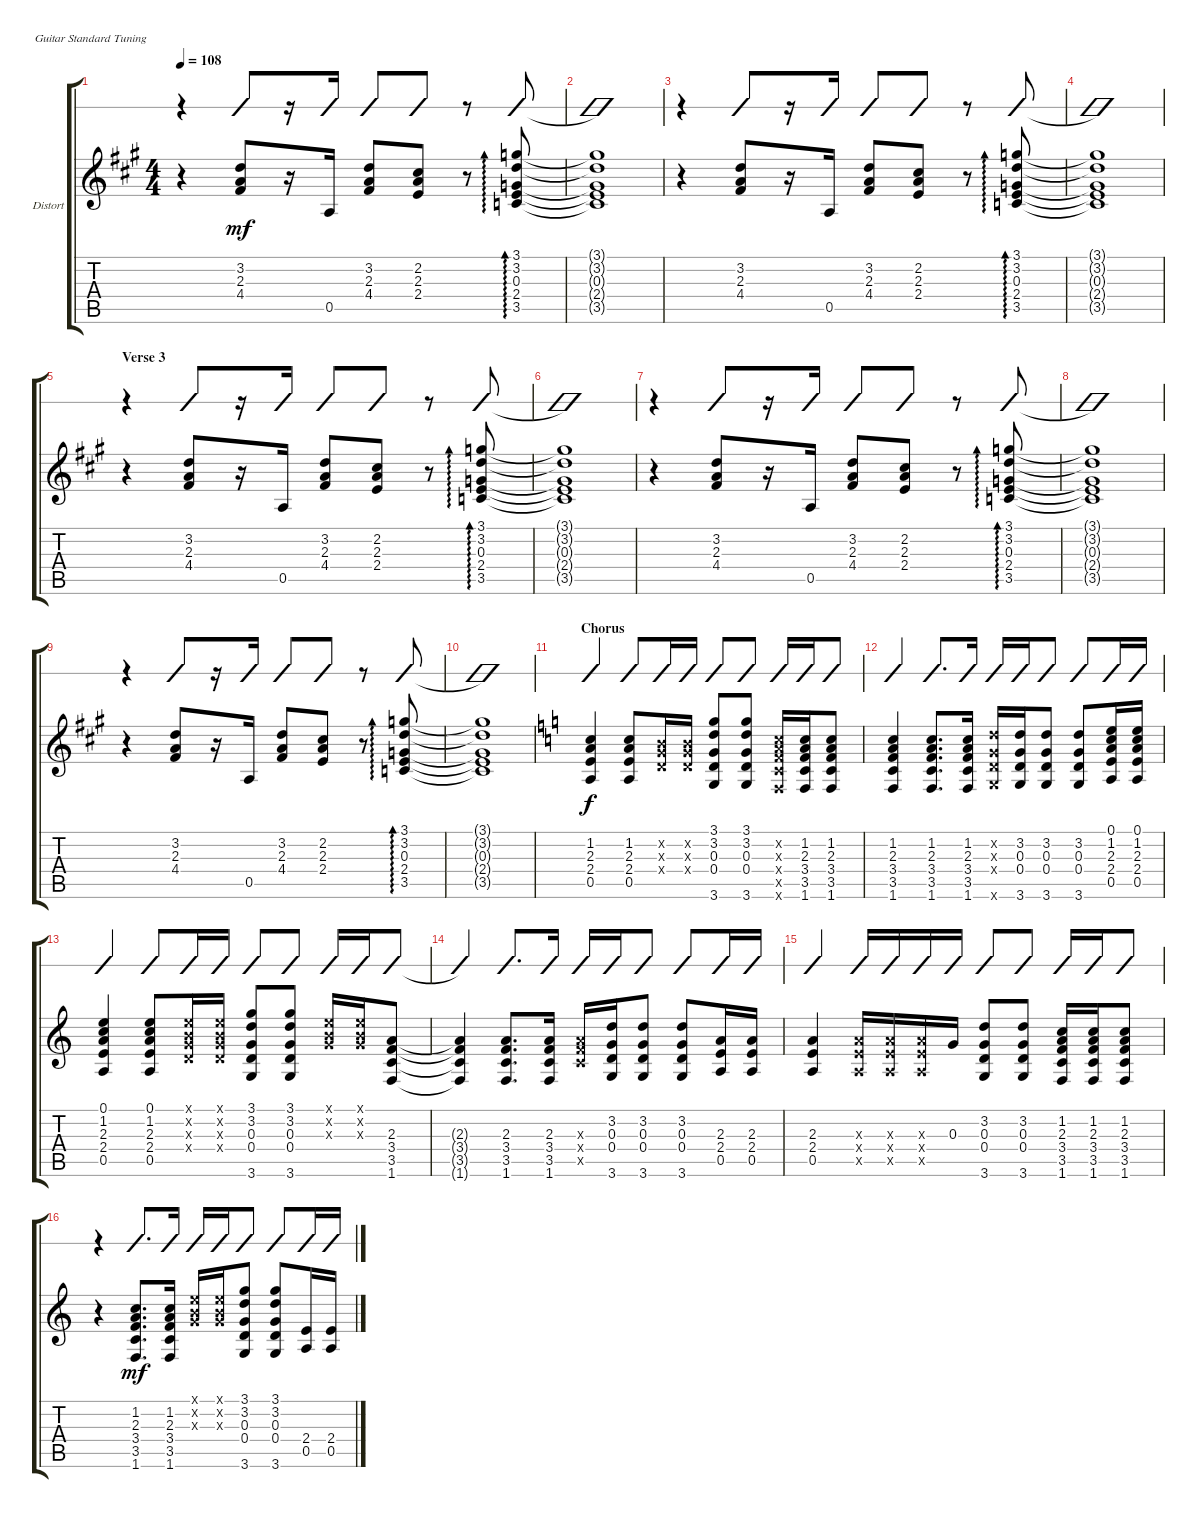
\defaultSystemsLayout 4
\bracketExtendMode groupsimilarinstruments
\firstSystemTrackNameOrientation horizontal
\otherSystemsTrackNameOrientation horizontal
\track ("Distort (GTR1)" "Distort") {instrument overdrivenguitar}
\staff {score tabs slash}
\tuning (E4 B3 G3 D3 A2 E2)
\ts (4 4)
\tempo 108
\clef g2
\ks a
r.4{dy f} (3.2 2.3 4.4).8{dy mf} r.16 0.5.16 (4.4 2.3 3.2).8 (2.2 2.3 2.4).8 r.8 (3.1 3.2 0.3 2.4 3.5).8{ad 0} |
(3.5{t} 2.4{t} 0.3{t} 3.2{t} 3.1{t}).1 |
r.4 (3.2 2.3 4.4).8 r.16 0.5.16 (4.4 2.3 3.2).8 (2.2 2.3 2.4).8 r.8 (3.1 3.2 0.3 2.4 3.5).8{ad 0} |
(3.5{t} 2.4{t} 0.3{t} 3.2{t} 3.1{t}).1 |
\section ("" "Verse 3")
r.4 (3.2 2.3 4.4).8 r.16 0.5.16 (4.4 2.3 3.2).8 (2.2 2.3 2.4).8 r.8 (3.1 3.2 0.3 2.4 3.5).8{ad 0} |
(3.5{t} 2.4{t} 0.3{t} 3.2{t} 3.1{t}).1 |
r.4 (3.2 2.3 4.4).8 r.16 0.5.16 (4.4 2.3 3.2).8 (2.2 2.3 2.4).8 r.8 (3.1 3.2 0.3 2.4 3.5).8{ad 0} |
(3.5{t} 2.4{t} 0.3{t} 3.2{t} 3.1{t}).1 |
r.4 (3.2 2.3 4.4).8 r.16 0.5.16 (4.4 2.3 3.2).8 (2.2 2.3 2.4).8 r.8 (3.1 3.2 0.3 2.4 3.5).8{ad 0} |
(3.5{t} 2.4{t} 0.3{t} 3.2{t} 3.1{t}).1 |
\section ("" "Chorus")
\ks c
(1.2 2.3 2.4 0.5).4{dy f} (1.2 2.3 2.4 0.5).8 (0.4{x} 0.3{x} 0.2{x}).16 (0.2{x} 0.3{x} 0.4{x}).16 (3.1 3.2 0.3 0.4 3.6).8 (3.1 3.2 0.3 0.4 3.6).8 (1.6{x} 3.5{x} 3.4{x} 2.3{x} 1.2{x}).16 (1.2 2.3 3.4 3.5 1.6).16 (1.6 3.5 3.4 2.3 1.2).8 |
(1.2 2.3 3.4 3.5 1.6).4 (1.2 2.3 3.4 3.5 1.6).8{d} (1.2 2.3 3.4 3.5 1.6).16 (3.2{x} 0.3{x} 0.4{x} 3.6{x}).16 (3.6 0.4 0.3 3.2).16 (3.6 0.4 0.3 3.2).8 (3.6 0.4 0.3 3.2).8 (0.1 1.2 2.3 2.4 0.5).16 (0.1 1.2 2.3 2.4 0.5).16 |
(0.1 1.2 2.3 2.4 0.5).4 (0.1 1.2 2.3 2.4 0.5).8 (0.1{x} 0.2{x} 0.3{x} 0.4{x}).16 (0.4{x} 0.3{x} 0.2{x} 0.1{x}).16 (3.1 3.2 0.3 0.4 3.6).8 (3.6 0.4 0.3 3.2 3.1).8 (0.1{x} 0.2{x} 0.3{x}).16 (0.3{x} 0.2{x} 0.1{x}).16 (2.3 3.4 3.5 1.6).8 |
(1.6{t} 3.5{t} 3.4{t} 2.3{t}).4 (2.3 3.4 3.5 1.6).8{d} (1.6 3.5 3.4 2.3).16 (2.3{x} 3.4{x} 3.5{x}).16 (3.2 0.3 0.4 3.6).16 (3.2 0.3 0.4 3.6).8 (3.2 0.3 0.4 3.6).8 (0.5 2.4 2.3).16 (2.3 2.4 0.5).16 |
(0.5 2.4 2.3).4 (2.3{x} 2.4{x} 0.5{x}).16 (2.3{x} 2.4{x} 0.5{x}).16 (2.3{x} 2.4{x} 0.5{x}).16 0.3.16 (3.2 0.3 0.4 3.6).8 (3.6 0.4 0.3 3.2).8 (1.2 2.3 3.4 3.5 1.6).16 (1.6 3.5 3.4 2.3 1.2).16 (1.2 2.3 3.4 3.5 1.6).8 |
r.4 (1.2 2.3 3.4 3.5 1.6).8{d dy mf} (1.2 2.3 3.4 3.5 1.6).16 (0.1{x} 0.2{x} 0.3{x}).16 (0.3{x} 0.2{x} 0.1{x}).16 (3.1 3.2 0.3 0.4 3.6).8 (3.6 0.4 0.3 3.2 3.1).8 (2.4 0.5).16 (0.5 2.4).16
